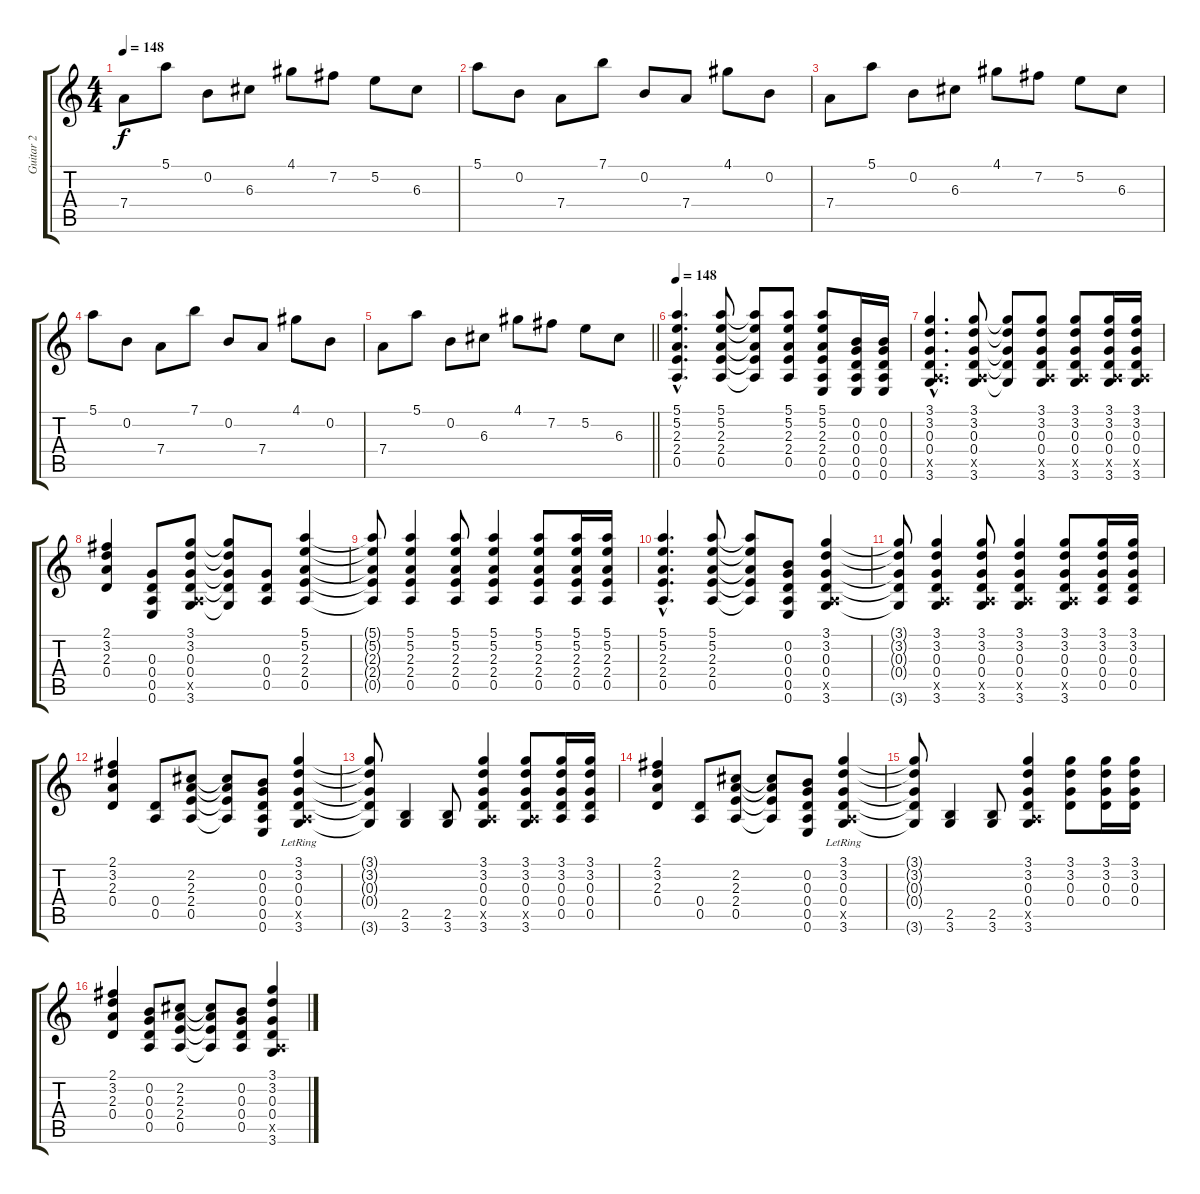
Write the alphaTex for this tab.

\track ("Guitar 2" "Guitar 2") {instrument acousticguitarsteel}
\staff {score tabs}
\tuning (E4 B3 G3 D3 A2 E2) {hide}
\ts (4 4)
\tempo 148
\clef g2
\ks c
7.4.8{dy f} 5.1.8 0.2.8 6.3.8 4.1.8 7.2.8 5.2.8 6.3.8 |
5.1.8 0.2.8 7.4.8 7.1.8 0.2.8 7.4.8 4.1.8 0.2.8 |
7.4.8 5.1.8 0.2.8 6.3.8 4.1.8 7.2.8 5.2.8 6.3.8 |
5.1.8 0.2.8 7.4.8 7.1.8 0.2.8 7.4.8 4.1.8 0.2.8 |
\barLineRight lightlight
7.4.8 5.1.8 0.2.8 6.3.8 4.1.8 7.2.8 5.2.8 6.3.8 |
\tempo 148
(5.1{hac} 5.2{hac} 2.3{hac} 2.4{hac} 0.5{hac}).4{d} (5.1 5.2 2.3 2.4 0.5).8 (5.1{t} 5.2{t} 2.3{t} 2.4{t} 0.5{t}).8 (5.1 5.2 2.3 2.4 0.5).8 (5.1 5.2 2.3 2.4 0.5 0.6).8 (0.2 0.3 0.4 0.5 0.6).16 (0.2 0.3 0.4 0.5 0.6).16 |
(3.1{hac} 3.2{hac} 0.3{hac} 0.4{hac} 0.5{hac x} 3.6{hac}).4{d} (3.1 3.2 0.3 0.4 0.5{x} 3.6).8 (3.1{t} 3.2{t} 0.3{t} 0.4{t} 3.6{t}).8 (3.1 3.2 0.3 0.4 0.5{x} 3.6).8 (3.1 3.2 0.3 0.4 0.5{x} 3.6).8 (3.1 3.2 0.3 0.4 0.5{x} 3.6).16 (3.1 3.2 0.3 0.4 0.5{x} 3.6).16 |
(2.1 3.2 2.3 0.4).4 (0.3 0.4 0.5 0.6).8 (3.1 3.2 0.3 0.4 0.5{x} 3.6).8 (3.1{t} 3.2{t} 0.3{t} 0.4{t} 3.6{t}).8 (0.3 0.4 0.5).8 (5.1 5.2 2.3 2.4 0.5).4 |
(5.1{t} 5.2{t} 2.3{t} 2.4{t} 0.5{t}).8 (5.1 5.2 2.3 2.4 0.5).4 (5.1 5.2 2.3 2.4 0.5).8 (5.1 5.2 2.3 2.4 0.5).4 (5.1 5.2 2.3 2.4 0.5).8 (5.1 5.2 2.3 2.4 0.5).16 (5.1 5.2 2.3 2.4 0.5).16 |
(5.1{hac} 5.2{hac} 2.3{hac} 2.4{hac} 0.5{hac}).4{d} (5.1 5.2 2.3 2.4 0.5).8 (5.1{t} 5.2{t} 2.3{t} 2.4{t} 0.5{t}).8 (0.2 0.3 0.4 0.5 0.6).8 (3.1 3.2 0.3 0.4 0.5{x} 3.6).4 |
(3.1{t} 3.2{t} 0.3{t} 0.4{t} 3.6{t}).8 (3.1 3.2 0.3 0.4 0.5{x} 3.6).4 (3.1 3.2 0.3 0.4 0.5{x} 3.6).8 (3.1 3.2 0.3 0.4 0.5{x} 3.6).4 (3.1 3.2 0.3 0.4 0.5{x} 3.6).8 (3.1 3.2 0.3 0.4 0.5).16 (3.1 3.2 0.3 0.4 0.5).16 |
(2.1 3.2 2.3 0.4).4 (0.4 0.5).8 (2.2 2.3 2.4 0.5).8 (2.2{t} 2.3{t} 2.4{t} 0.5{t}).8 (0.2 0.3 0.4 0.5 0.6).8 (3.1{lr} 3.2{lr} 0.3{lr} 0.4{lr} 0.5{x} 3.6{lr}).4 |
(3.1{t} 3.2{t} 0.3{t} 0.4{t} 3.6{t}).8 (2.5 3.6).4 (2.5 3.6).8 (3.1 3.2 0.3 0.4 0.5{x} 3.6).4 (3.1 3.2 0.3 0.4 0.5{x} 3.6).8 (3.1 3.2 0.3 0.4 0.5).16 (3.1 3.2 0.3 0.4 0.5).16 |
(2.1 3.2 2.3 0.4).4 (0.4 0.5).8 (2.2 2.3 2.4 0.5).8 (2.2{t} 2.3{t} 2.4{t} 0.5{t}).8 (0.2 0.3 0.4 0.5 0.6).8 (3.1{lr} 3.2{lr} 0.3{lr} 0.4{lr} 0.5{x} 3.6{lr}).4 |
(3.1{t} 3.2{t} 0.3{t} 0.4{t} 3.6{t}).8 (2.5 3.6).4 (2.5 3.6).8 (3.1 3.2 0.3 0.4 0.5{x} 3.6).4 (3.1 3.2 0.3 0.4).8 (3.1 3.2 0.3 0.4).16 (3.1 3.2 0.3 0.4).16 |
(2.1 3.2 2.3 0.4).4 (0.2 0.3 0.4 0.5).8 (2.2 2.3 2.4 0.5).8 (2.2{t} 2.3{t} 2.4{t} 0.5{t}).8 (0.2 0.3 0.4 0.5).8 (3.1 3.2 0.3 0.4 0.5{x} 3.6).4
